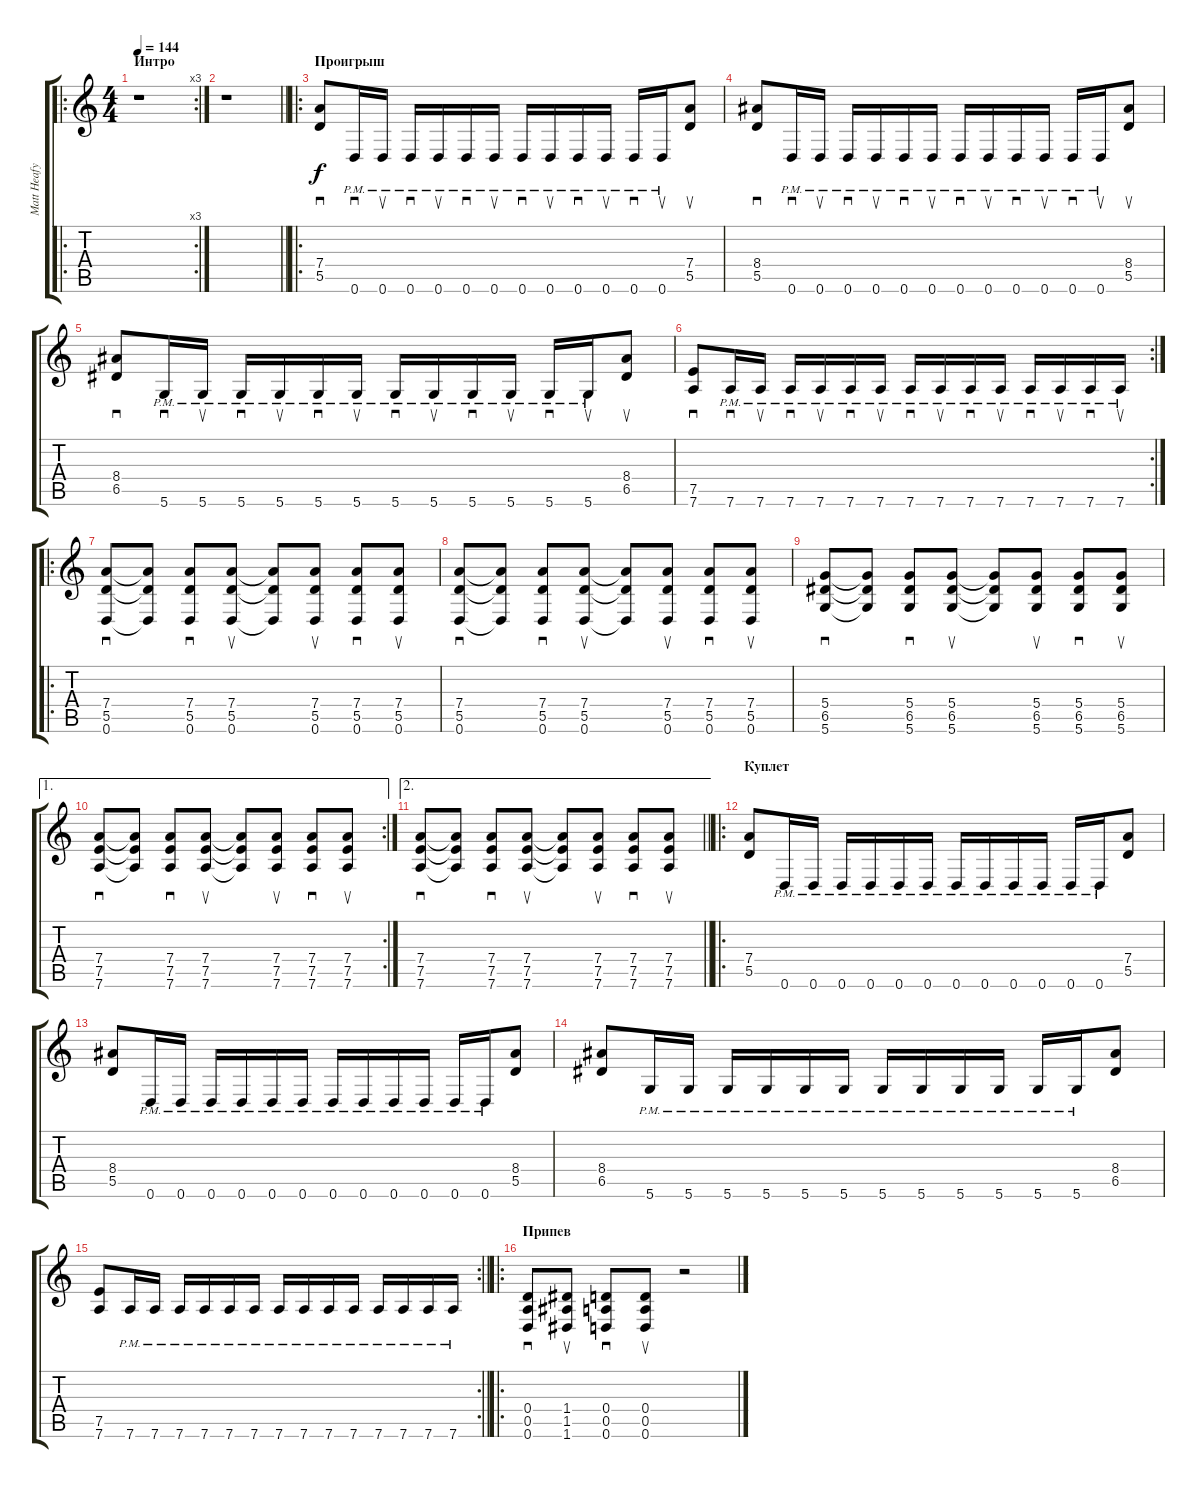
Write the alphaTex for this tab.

\track ("Matt Heafy" "Matt Heafy") {instrument distortionguitar}
\staff {score tabs}
\tuning (E4 B3 G3 D3 A2 D2) {hide}
\ro
\rc 3
\ts (4 4)
\section ("" "Интро")
\tempo 144
\clef g2
\ks c
r.1{dy f instrument distortionguitar} |
\barLineRight lightlight
r.1 |
\ro
\section ("" "Проигрыш")
(7.4 5.5).8{sd} 0.6{pm}.16{sd} 0.6{pm}.16{su} 0.6{pm}.16{sd} 0.6{pm}.16{su} 0.6{pm}.16{sd} 0.6{pm}.16{su} 0.6{pm}.16{sd} 0.6{pm}.16{su} 0.6{pm}.16{sd} 0.6{pm}.16{su} 0.6{pm}.16{sd} 0.6{pm}.16{su} (7.4 5.5).8{su} |
(8.4 5.5).8{sd} 0.6{pm}.16{sd} 0.6{pm}.16{su} 0.6{pm}.16{sd} 0.6{pm}.16{su} 0.6{pm}.16{sd} 0.6{pm}.16{su} 0.6{pm}.16{sd} 0.6{pm}.16{su} 0.6{pm}.16{sd} 0.6{pm}.16{su} 0.6{pm}.16{sd} 0.6{pm}.16{su} (8.4 5.5).8{su} |
(8.4 6.5).8{sd} 5.6{pm}.16{sd} 5.6{pm}.16{su} 5.6{pm}.16{sd} 5.6{pm}.16{su} 5.6{pm}.16{sd} 5.6{pm}.16{su} 5.6{pm}.16{sd} 5.6{pm}.16{su} 5.6{pm}.16{sd} 5.6{pm}.16{su} 5.6{pm}.16{sd} 5.6{pm}.16{su} (8.4 6.5).8{su} |
\rc 2
(7.5 7.6).8{sd} 7.6{pm}.16{sd} 7.6{pm}.16{su} 7.6{pm}.16{sd} 7.6{pm}.16{su} 7.6{pm}.16{sd} 7.6{pm}.16{su} 7.6{pm}.16{sd} 7.6{pm}.16{su} 7.6{pm}.16{sd} 7.6{pm}.16{su} 7.6{pm}.16{sd} 7.6{pm}.16{su} 7.6{pm}.16{sd} 7.6{pm}.16{su} |
\ro
(7.4 5.5 0.6).8{sd} (7.4{t} 5.5{t} 0.6{t}).8 (7.4 5.5 0.6).8{sd} (7.4 5.5 0.6).8{su} (7.4{t} 5.5{t} 0.6{t}).8 (7.4 5.5 0.6).8{su} (7.4 5.5 0.6).8{sd} (7.4 5.5 0.6).8{su} |
(7.4 5.5 0.6).8{sd} (7.4{t} 5.5{t} 0.6{t}).8 (7.4 5.5 0.6).8{sd} (7.4 5.5 0.6).8{su} (7.4{t} 5.5{t} 0.6{t}).8 (7.4 5.5 0.6).8{su} (7.4 5.5 0.6).8{sd} (7.4 5.5 0.6).8{su} |
(5.4 6.5 5.6).8{sd} (5.4{t} 6.5{t} 5.6{t}).8 (5.4 6.5 5.6).8{sd} (5.4 6.5 5.6).8{su} (5.4{t} 6.5{t} 5.6{t}).8 (5.4 6.5 5.6).8{su} (5.4 6.5 5.6).8{sd} (5.4 6.5 5.6).8{su} |
\ae 1
\rc 2
(7.4 7.5 7.6).8{sd} (7.4{t} 7.5{t} 7.6{t}).8 (7.4 7.5 7.6).8{sd} (7.4 7.5 7.6).8{su} (7.4{t} 7.5{t} 7.6{t}).8 (7.4 7.5 7.6).8{su} (7.4 7.5 7.6).8{sd} (7.4 7.5 7.6).8{su} |
\ae 2
\barLineRight lightlight
(7.4 7.5 7.6).8{sd} (7.4{t} 7.5{t} 7.6{t}).8 (7.4 7.5 7.6).8{sd} (7.4 7.5 7.6).8{su} (7.4{t} 7.5{t} 7.6{t}).8 (7.4 7.5 7.6).8{su} (7.4 7.5 7.6).8{sd} (7.4 7.5 7.6).8{su} |
\ro
\section ("" "Куплет")
(7.4 5.5).8 0.6{pm}.16 0.6{pm}.16 0.6{pm}.16 0.6{pm}.16 0.6{pm}.16 0.6{pm}.16 0.6{pm}.16 0.6{pm}.16 0.6{pm}.16 0.6{pm}.16 0.6{pm}.16 0.6{pm}.16 (7.4 5.5).8 |
(8.4 5.5).8 0.6{pm}.16 0.6{pm}.16 0.6{pm}.16 0.6{pm}.16 0.6{pm}.16 0.6{pm}.16 0.6{pm}.16 0.6{pm}.16 0.6{pm}.16 0.6{pm}.16 0.6{pm}.16 0.6{pm}.16 (8.4 5.5).8 |
(8.4 6.5).8 5.6{pm}.16 5.6{pm}.16 5.6{pm}.16 5.6{pm}.16 5.6{pm}.16 5.6{pm}.16 5.6{pm}.16 5.6{pm}.16 5.6{pm}.16 5.6{pm}.16 5.6{pm}.16 5.6{pm}.16 (8.4 6.5).8 |
\rc 2
\barLineRight lightlight
(7.5 7.6).8 7.6{pm}.16 7.6{pm}.16 7.6{pm}.16 7.6{pm}.16 7.6{pm}.16 7.6{pm}.16 7.6{pm}.16 7.6{pm}.16 7.6{pm}.16 7.6{pm}.16 7.6{pm}.16 7.6{pm}.16 7.6{pm}.16 7.6{pm}.16 |
\ro
\section ("" "Припев")
(0.4 0.5 0.6).8{sd} (1.4 1.5 1.6).8{su} (0.4 0.5 0.6).8{sd} (0.4 0.5 0.6).8{su} r.2
